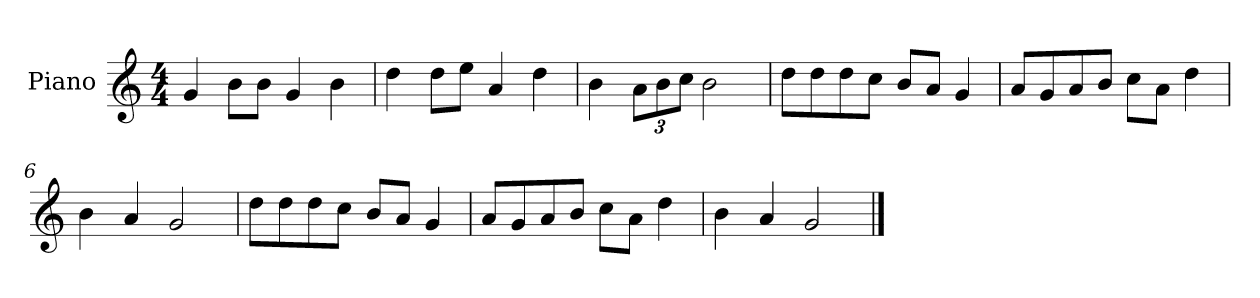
**kern
*part1
*staff1
*I"Piano
*I'P-no
*clefG2
*k[]
*M4/4
*MM90
=1
4g/
8b\L
8b\J
4g/
4b\
=2
4dd\
8dd\L
8ee\J
4a/
4dd\
=3
4b\
*Xbrackettup
12a\L
12b\
12cc\J
2b\
=4
8dd\L
8dd\
8dd\
8cc\J
8b/L
8a/J
4g/
=5
8a/L
8g/
8a/
8b/J
8cc\L
8a\J
4dd\
=6
4b\
4a/
2g/
!!LO:LB:g=z
=7
8dd\L
8dd\
8dd\
8cc\J
8b/L
8a/J
4g/
=8
8a/L
8g/
8a/
8b/J
8cc\L
8a\J
4dd\
=9
4b\
4a/
2g/
==
*-
